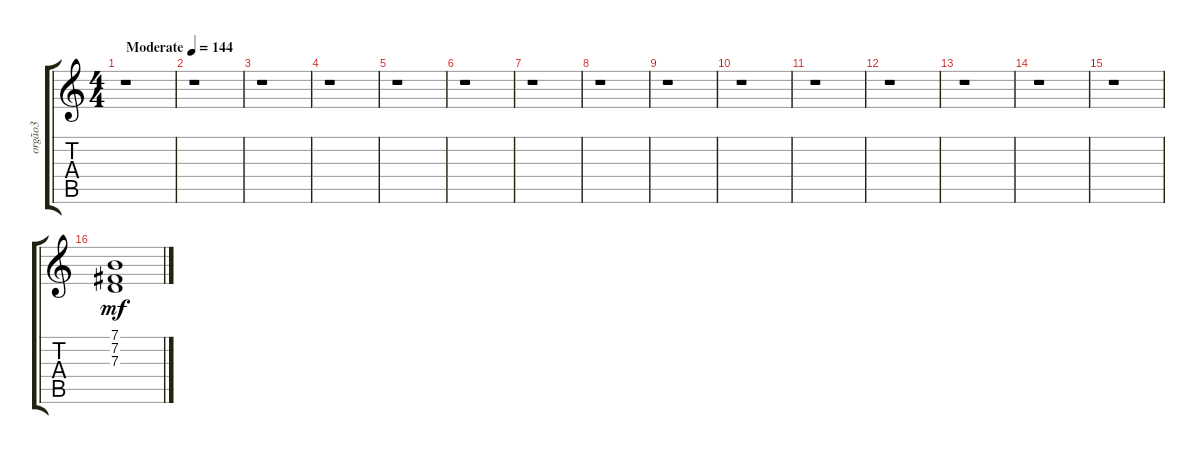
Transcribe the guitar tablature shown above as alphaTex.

\track ("orgão3" "orgão3") {instrument choiraahs}
\staff {score tabs}
\tuning (E4 B3 G3 D3 A2 E2) {hide}
\ts (4 4)
\tempo (144 "Moderate")
\clef g2
\ks c
r.1{dy mf instrument choiraahs} |
r.1 |
r.1 |
r.1 |
r.1 |
r.1 |
r.1 |
r.1 |
r.1 |
r.1 |
r.1 |
r.1 |
r.1 |
r.1 |
r.1 |
(7.1 7.2 7.3).1
